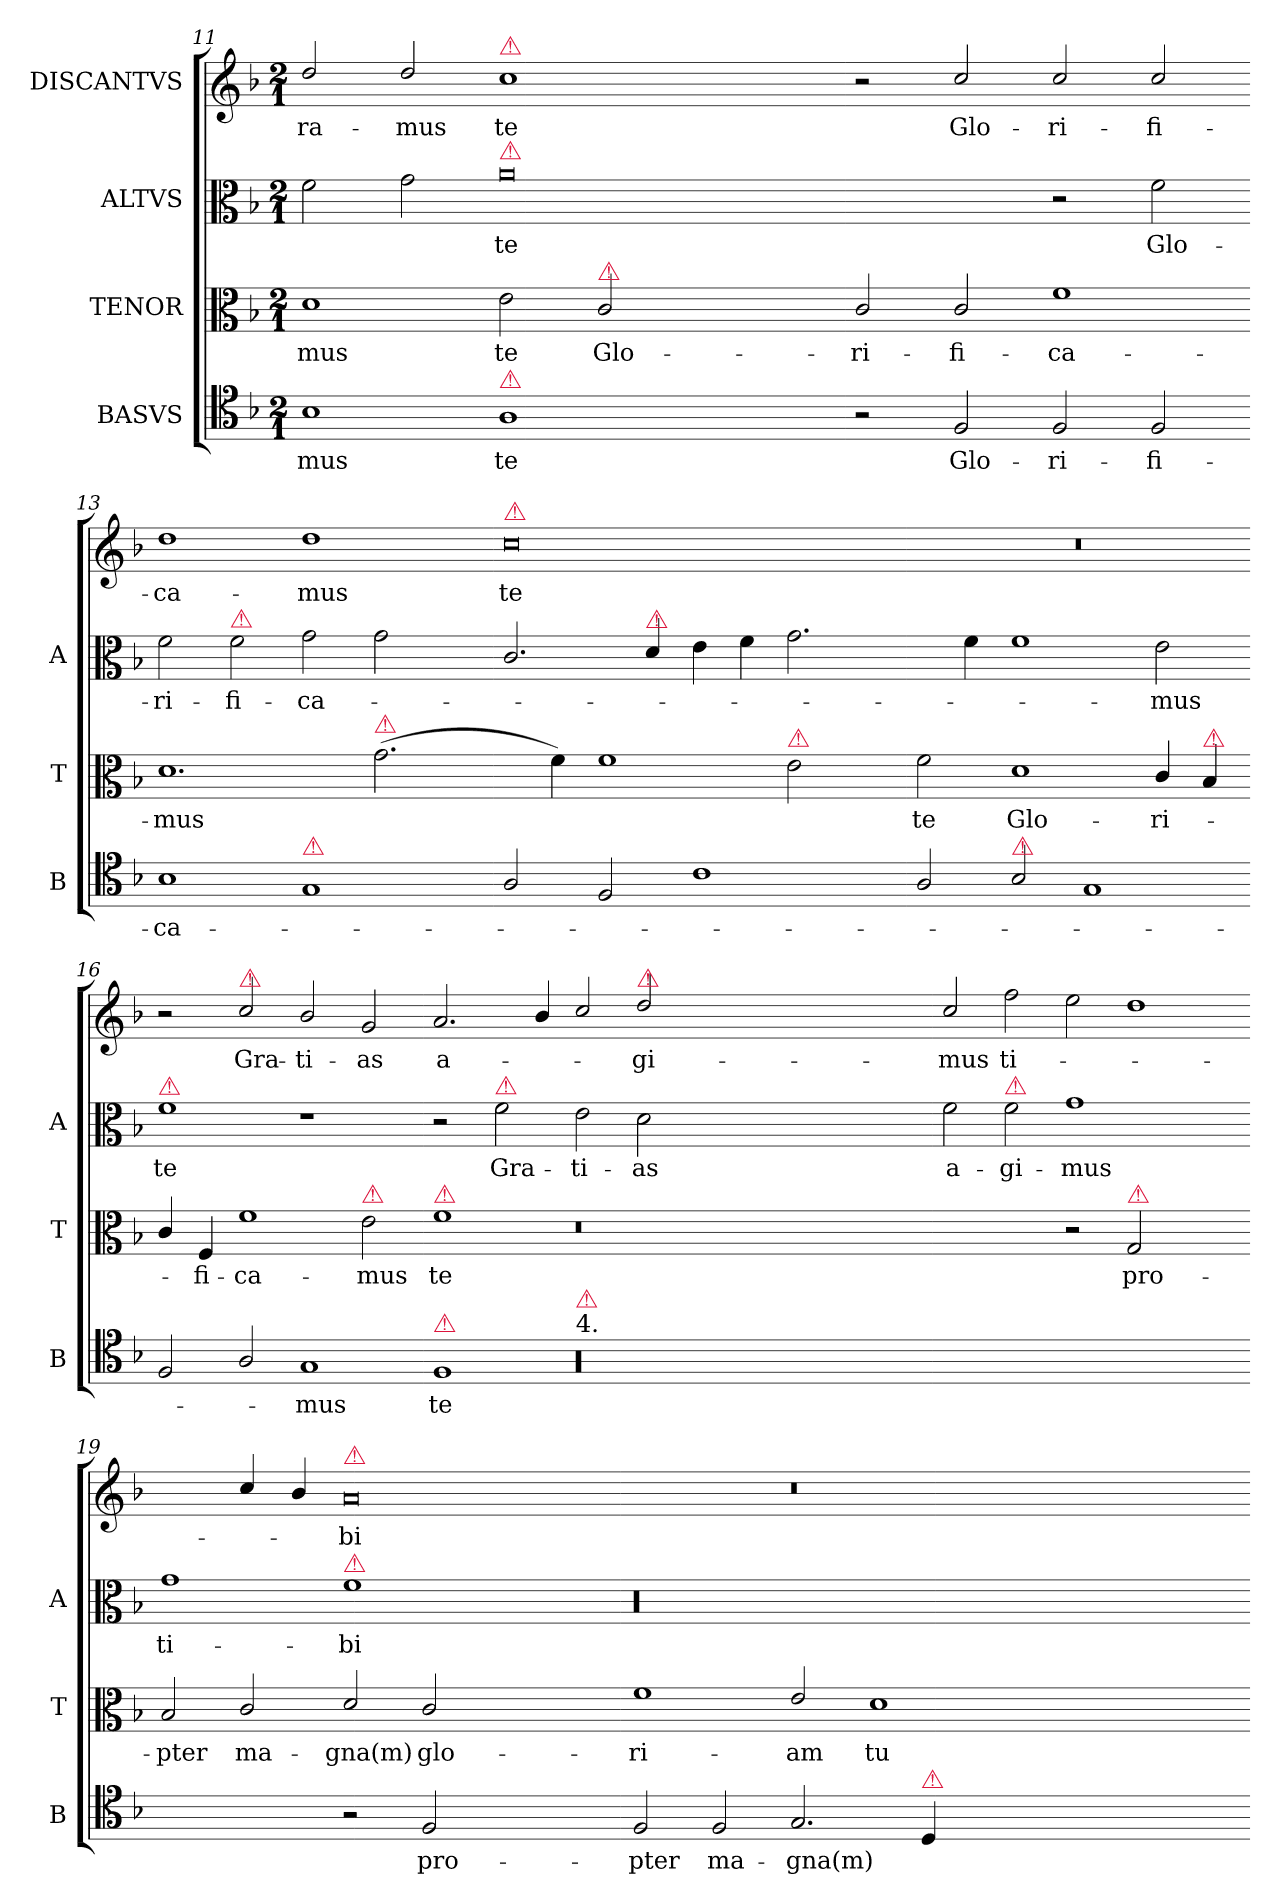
**kern	**text	**kern	**text	**kern	**text	**kern	**text
*part4	*part4	*part3	*part3	*part2	*part2	*part1	*part1
*staff4	*staff4	*staff3	*staff3	*staff2	*staff2	*staff1	*staff1
*I"BASVS	*	*I"TENOR	*	*I"ALTVS	*	*I"DISCANTVS	*
*I'B	*	*I'T	*	*I'A	*	*	*
*clefC4	*	*clefC3	*	*clefC3	*	*clefG2	*
*k[b-]	*	*k[b-]	*	*k[b-]	*	*k[b-]	*
*F:	*	*F:	*	*F:	*	*F:	*
*M2/1	*	*M2/1	*	*M2/1	*	*M2/1	*
=11	=11	=11	=11	=11	=11	=11	=11
1B-	-mus	1d	-mus	2f\	.	2dd/	-ra-
.	.	.	.	2g\	.	2dd/	-mus
!	!	!	!	!	!	!LO:TX:a:color=crimson:t=⚠	!
!	!	!	!	!LO:TX:a:color=crimson:t=⚠	!	!	!
!LO:TX:a:color=crimson:t=⚠	!	!	!	!	!	!	!
1A	te	2e\	te	0a	te	1cc	te
!	!	!LO:TX:a:color=crimson:t=⚠	!	!	!	!	!
.	.	2c/	Glo-	.	.	.	.
1ryy	.	1ryy	.	.	.	1ryy	.
=12-	=12-	=12-	=12-	=12-	=12-	=12-	=12-
2r	.	2c/	-ri-	1ryy	.	2r	.
2F/	Glo-	2c/	-fi-	.	.	2cc/	Glo-
2F/	-ri-	1f	-ca-	2r	.	2cc/	-ri-
2F/	-fi-	.	.	2f\	Glo-	2cc/	-fi-
=13-	=13-	=13-	=13-	=13-	=13-	=13-	=13-
1B-	-ca-	1.d	-mus	2f\	-ri-	1dd	-ca-
!	!	!	!	!LO:TX:a:color=crimson:t=⚠	!	!	!
.	.	.	.	2f\	-fi-	.	.
!LO:TX:a:color=crimson:t=⚠	!	!	!	!	!	!	!
1G	.	.	.	2g\	-ca-	1dd	-mus
!	!	!LO:TX:a:color=crimson:t=⚠	!	!	!	!	!
.	.	(<2.g\	.	2g\	.	.	.
4ryy	.	.	.	4ryy	.	4ryy	.
=14-	=14-	=14-	=14-	=14-	=14-	=14-	=14-
!	!	!	!	!	!	!LO:TX:a:color=crimson:t=⚠	!
2A/	.	4ryy	.	2.c/	.	0cc	te
.	.	4f\)	.	.	.	.	.
2F/	.	1f	.	.	.	.	.
!	!	!	!	!LO:TX:a:color=crimson:t=⚠	!	!	!
.	.	.	.	4d/	.	.	.
1c	.	.	.	4e\	.	.	.
.	.	.	.	4f\	.	.	.
!	!	!LO:TX:a:color=crimson:t=⚠	!	!	!	!	!
.	.	2e\	.	2.g\	.	.	.
4ryy	.	4ryy	.	.	.	4ryy	.
=15-	=15-	=15-	=15-	=15-	=15-	=15-	=15-
2A/	.	2f\	te	4ryy	.	0r	.
.	.	.	.	4f\	.	.	.
!LO:TX:a:color=crimson:t=⚠	!	!	!	!	!	!	!
!	!	!	!LO:LY:i	!	!	!	!
2B-/	.	1d	Glo-	1f	.	.	.
1G	.	.	.	.	.	.	.
!	!	!	!LO:LY:i	!	!	!	!
.	.	4c/	-ri-	2e\	-mus	.	.
!	!	!LO:TX:a:color=crimson:t=⚠	!	!	!	!	!
.	.	4B-/	.	.	.	.	.
=16-	=16-	=16-	=16-	=16-	=16-	=16-	=16-
!	!	!	!	!LO:TX:a:color=crimson:t=⚠	!	!	!
2F/	.	4c/	.	1f	te	2r	.
!	!	!	!LO:LY:i	!	!	!	!
.	.	4F/	-fi-	.	.	.	.
!	!	!	!	!	!	!LO:TX:a:color=crimson:t=⚠	!
!	!	!	!LO:LY:i	!	!	!	!
2A/	.	1f	-ca-	.	.	2cc/	Gra-
1G	-mus	.	.	1r	.	2b-/	-ti-
!	!	!LO:TX:a:color=crimson:t=⚠	!	!	!	!	!
!	!	!	!LO:LY:i	!	!	!	!
.	.	2e\	-mus	.	.	2g/	-as
=17-	=17-	=17-	=17-	=17-	=17-	=17-	=17-
!	!	!LO:TX:a:color=crimson:t=⚠	!	!	!	!	!
!LO:TX:a:color=crimson:t=⚠	!	!	!	!	!	!	!
!	!	!	!LO:LY:i	!	!	!	!
1F	te	1f	te	2r	.	2.a/	a-
!	!	!	!	!LO:TX:a:color=crimson:t=⚠	!	!	!
.	.	.	.	2f\	Gra-	.	.
.	.	.	.	.	.	4b-/	.
!LO:TX:a:t=4.	!	!	!	!	!	!	!
!LO:TX:a:color=crimson:t=⚠	!	!	!	!	!	!	!
00r	.	0r	.	2e\	-ti-	2cc/	.
!	!	!	!	!	!	!LO:TX:a:color=crimson:t=⚠	!
.	.	.	.	2d\	-as	2dd/	-gi-
.	.	.	.	0.ryy	.	0.ryy	.
.	.	0ryy	.	.	.	.	.
=18-	=18-	=18-	=18-	=18-	=18-	=18-	=18-
0ryy	.	1ryy	.	2f\	a-	2cc/	-mus
!	!	!	!	!LO:TX:a:color=crimson:t=⚠	!	!	!
.	.	.	.	2f\	-gi-	2ff\	ti-
.	.	2r	.	1g	-mus	2ee\	.
!	!	!LO:TX:a:color=crimson:t=⚠	!	!	!	!	!
.	.	2G/	pro-	.	.	1dd\	.
2ryy	.	2ryy	.	2ryy	.	.	.
=19-	=19-	=19-	=19-	=19-	=19-	=19-	=19-
1ryy	.	2B-/	-pter	1g	ti-	2ryy	.
.	.	2c/	ma-	.	.	4cc/	.
.	.	.	.	.	.	4b-/	.
!	!	!	!	!	!	!LO:TX:a:color=crimson:t=⚠	!
!	!	!	!	!LO:TX:a:color=crimson:t=⚠	!	!	!
2r	.	2d/	-gna(m)	1f	-bi	0a	-bi
2F/	pro-	2c/	glo-	.	.	.	.
1ryy	.	1ryy	.	1ryy	.	.	.
=20-	=20-	=20-	=20-	=20-	=20-	=20-	=20-
2F/	-pter	1f	-ri-	00r	.	1ryy	.
2F/	ma-	.	.	.	.	.	.
2.G/	gna(m)	2e/	-am	.	.	0r	.
.	.	1d\	tu-	.	.	.	.
!LO:TX:a:color=crimson:t=⚠	!	!	!	!	!	!	!
4D/	.	.	.	.	.	.	.
0ryy	.	.	.	.	.	.	.
.	.	1.ryy	.	.	.	.	.
.	.	.	.	.	.	1ryy	.
=-	=-	=-	=-	=-	=-	=-	=-
*-	*-	*-	*-	*-	*-	*-	*-
